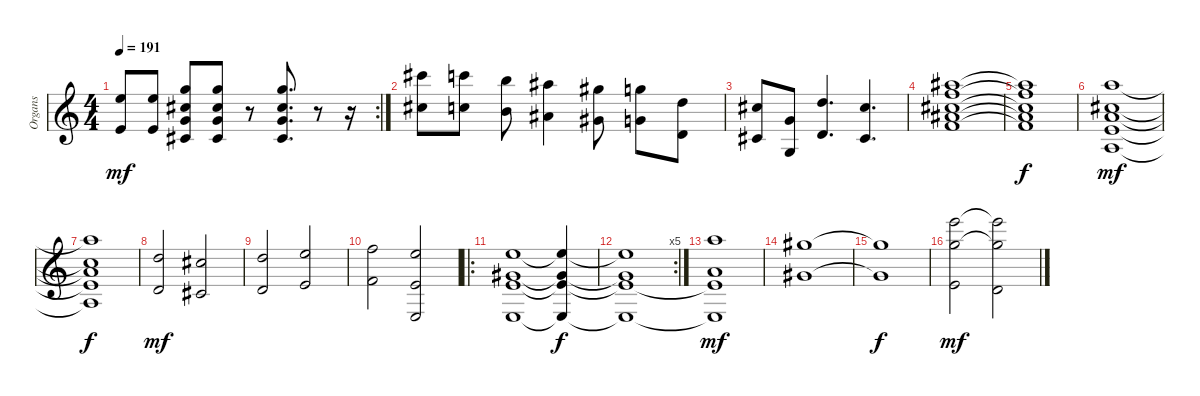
\track ("Organs" "Organs") {instrument rockorgan}
\staff {score}
\tuning (E4 B3 G3 D3 A2 E2 B1) {hide}
\rc 2
\ts (4 4)
\tempo 191
\clef g2
\ks c
(0.1 21.3).8{dy mf} (0.1 21.3).8 (20.2 23.4 22.5 21.6).8 (20.2 23.4 22.5 21.6).8 r.8 (20.2 23.4 22.5 21.6).8{d} r.8 r.16 |
(21.1 23.4).8 (20.1 22.4).8 (19.1 21.4).8 (18.1 20.4).4 (16.1 18.4).8 (15.1 17.4).8 (15.2 17.5).8 |
(14.2 16.5).8 (17.4 15.6).8 (15.2 17.5).4{d} (14.2 16.5).4{d} |
(18.1 18.2 18.3 20.4 20.5).1 |
(18.1{t} 18.2{t} 18.3{t} 20.4{t} 20.5{t}).1{dy f} |
(17.1 18.3 19.4 19.5 17.6).1{dy mf} |
(17.1{t} 18.3{t} 19.4{t} 19.5{t} 17.6{t}).1{dy f} |
(10.1 12.4).2{dy mf} (9.1 11.4).2 |
(10.1 12.4).2 (12.1 14.4).2 |
(13.1 15.4).2 (12.1 14.4 12.6).2 |
\ro
(12.1 13.3 14.4 12.6).1 (12.1{t} 13.3{t} 14.4{t} 12.6{t}).4{dy f} |
\rc 5
(12.1{t} 13.3{t} 14.4{t} 12.6{t}).1 |
(17.1 14.3 14.4{t} 12.6{t}).1{dy mf} |
(16.1 18.4).1 |
(16.1{t} 18.4{t}).1{dy f} |
(24.1 24.3 24.6).2{dy mf} (24.1{t} 24.3{t} 22.6).2
